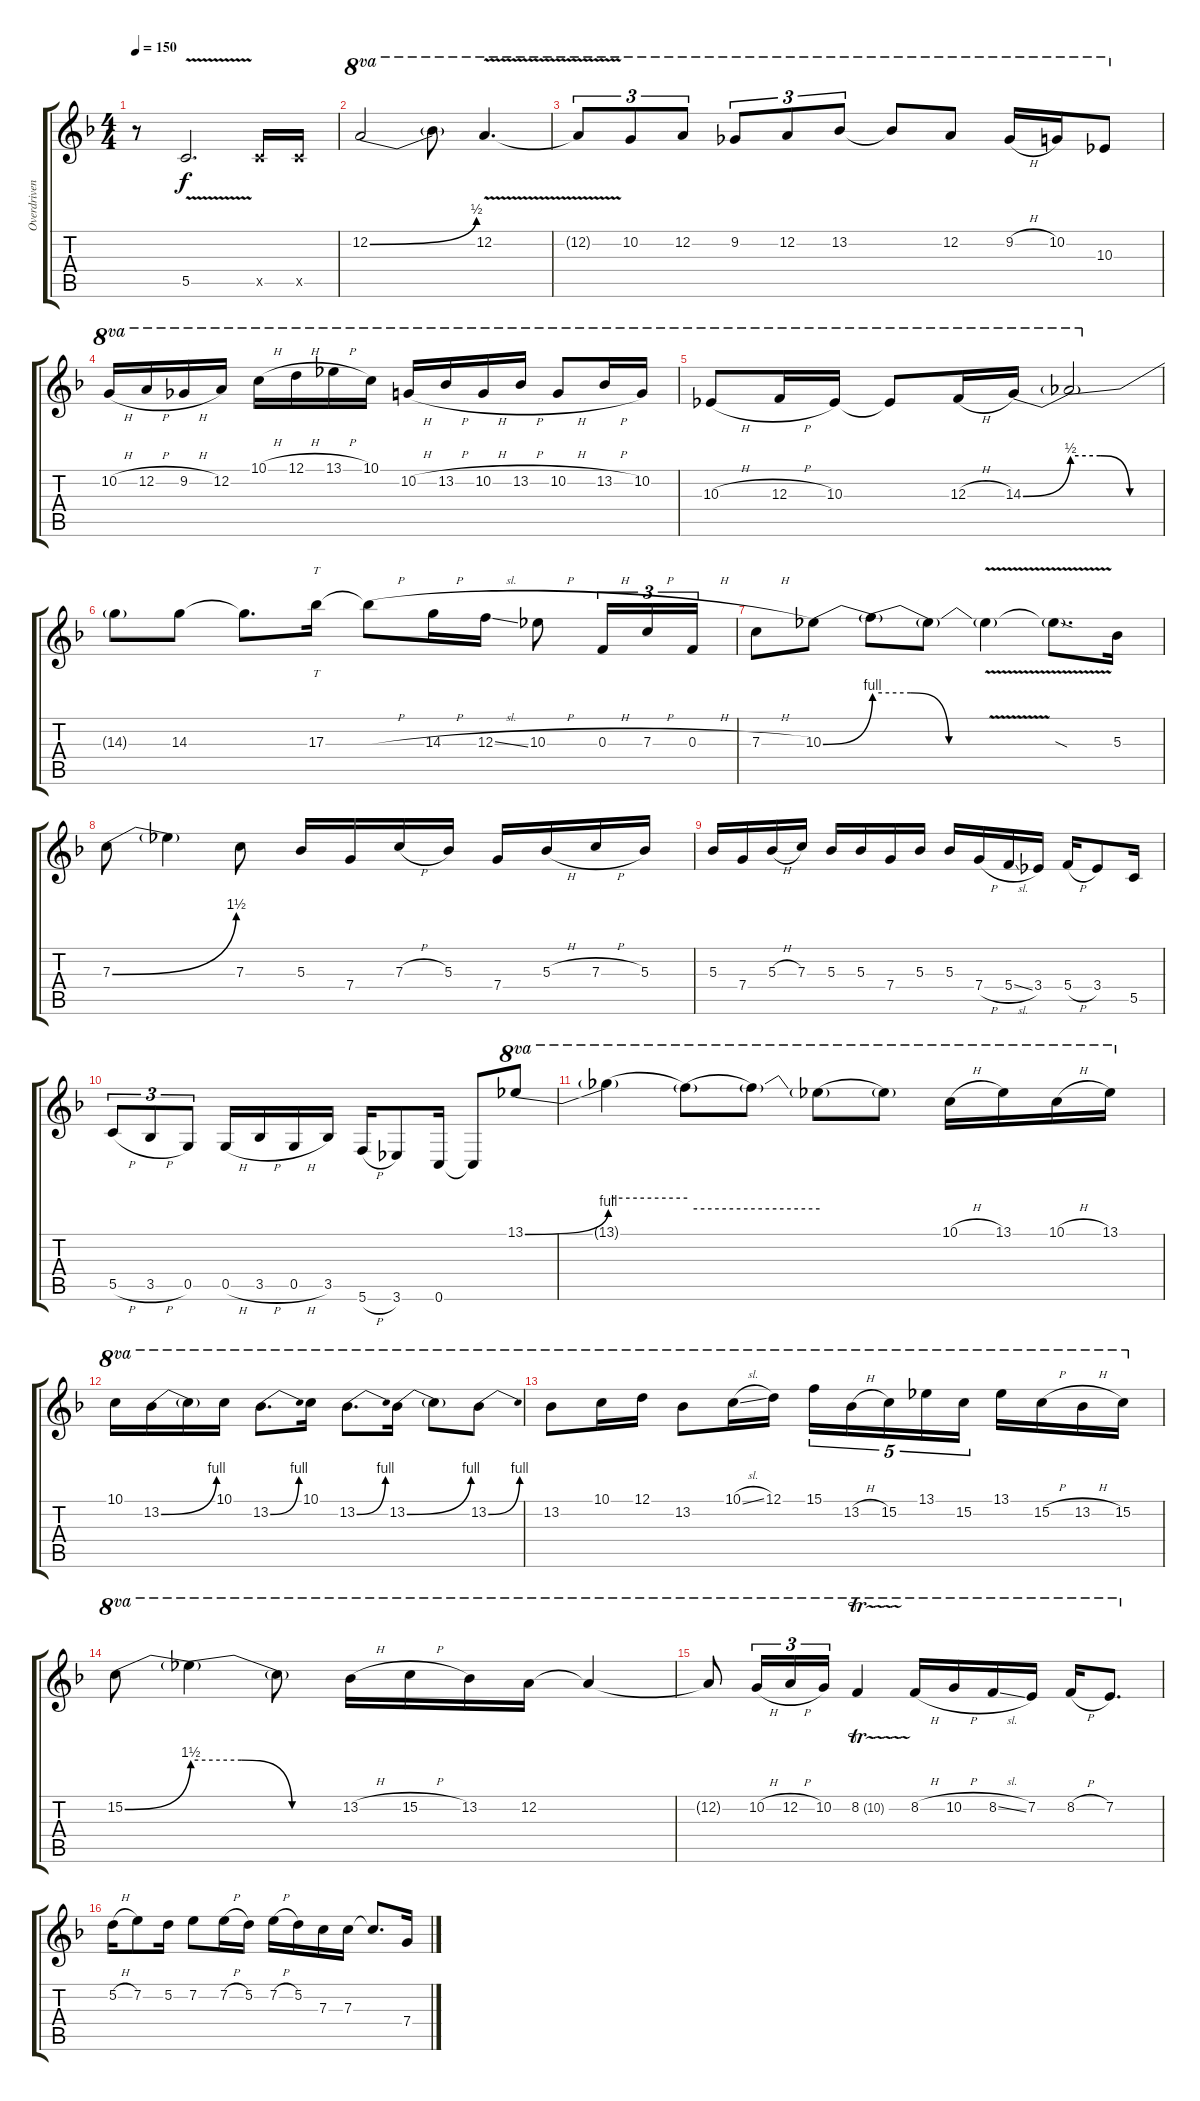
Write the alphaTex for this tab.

\track ("Overdriven" "Overdriven") {instrument overdrivenguitar}
\staff {score tabs}
\tuning (D4 A3 F3 C3 G2 C2) {hide}
\ts (4 4)
\tempo 150
\clef g2
\ks f
r.8{dy f} 5.5{v t}.2{d} 5.5{x}.16 5.5{x}.16 |
12.2{be (bend 0 0 60 2)}.2{ot 8va} 12.2{t}.8{ot 8va} 12.2{v}.4{d ot 8va} |
12.2{t}.8{tu (3 2) ot 8va} 10.2.8{tu (3 2) ot 8va} 12.2.8{tu (3 2) ot 8va} 9.2.8{tu (3 2) ot 8va} 12.2.8{tu (3 2) ot 8va} 13.2.8{tu (3 2) ot 8va} 13.2{t}.8{ot 8va} 12.2.8{ot 8va} 9.2{h}.16{ot 8va} 10.2.16{ot 8va} 10.3.8{ot 8va} |
10.2{h}.16{ot 8va} 12.2{h}.16{ot 8va} 9.2{h}.16{ot 8va} 12.2.16{ot 8va} 10.1{h}.16{ot 8va} 12.1{h}.16{ot 8va} 13.1{h}.16{ot 8va} 10.1.16{ot 8va} 10.2{h}.16{ot 8va} 13.2{h}.16{ot 8va} 10.2{h}.16{ot 8va} 13.2{h}.16{ot 8va} 10.2{h}.8{ot 8va} 13.2{h}.16{ot 8va} 10.2.16{ot 8va} |
10.3{h}.8{ot 8va} 12.3{h}.16{ot 8va} 10.3.16{ot 8va} 10.3{t}.8{ot 8va} 12.3{h}.16{ot 8va} 14.3{be (bend 0 0 60 2)}.16{ot 8va} 14.3{be (custom 0 2 20 2 40 0 60 0) t}.2{ot 8va} |
14.3{t}.8 14.3.8 14.3{t}.8{d} 17.3.16{tt} 17.3{h t}.8 14.3{h}.16 12.3{sl}.16 10.3{h}.8 0.3{h}.16{tu (3 2)} 7.3{h}.16{tu (3 2)} 0.3{h}.16{tu (3 2)} |
7.3{h}.8 10.3{be (bend 0 0 60 4)}.8 10.3{be (custom 0 4 20 4 40 0 60 0) t}.8 10.3{t}.8 10.3{v t}.4 10.3{sod t}.8{d} 5.3.16 |
7.3{be (bend 0 0 60 6)}.8 7.3{t}.4 7.3.8 5.3.16 7.4.16 7.3{h}.16 5.3.16 7.4.16 5.3{h}.16 7.3{h}.16 5.3.16 |
5.3.16 7.4.16 5.3{h}.16 7.3.16 5.3.16 5.3.16 7.4.16 5.3.16 5.3.16 7.4{h}.16 5.4{sl}.16 3.4.16 5.4{h}.16 3.4.8 5.5.16 |
5.5{h}.8{tu (3 2)} 3.5{h}.8{tu (3 2)} 0.5.8{tu (3 2)} 0.5{h}.16 3.5{h}.16 0.5{h}.16 3.5.16 5.6{h}.16 3.6.8 0.6.16 0.6{t}.8 13.1{be (bend 0 0 60 4)}.8{ot 8va} |
13.1{be (hold 0 6 60 6) t}.4{ot 8va} 13.1{be (hold 0 4 60 4) t}.8{ot 8va} 13.1{t}.8{ot 8va} 13.1{be (hold 40 0 60 0) t}.8{ot 8va} 13.1{t}.8{ot 8va} 10.1{h}.16{ot 8va} 13.1.16{ot 8va} 10.1{h}.16{ot 8va} 13.1.16{ot 8va} |
10.1.16{ot 8va} 13.2{be (bend 0 0 60 4)}.16{ot 8va} 13.2{t}.16{ot 8va} 10.1.16{ot 8va} 13.2{be (bend 0 0 60 4)}.8{d ot 8va} 10.1.16{ot 8va} 13.2{be (bend 0 0 60 4)}.8{d ot 8va} 13.2{be (bend 0 0 60 4)}.16{ot 8va} 13.2{t}.8{ot 8va} 13.2{be (bend 0 0 60 4)}.8{ot 8va} |
13.2.8{ot 8va} 10.1.16{ot 8va} 12.1.16{ot 8va} 13.2.8{ot 8va} 10.1{sl}.16{ot 8va} 12.1.16{ot 8va} 15.1.16{tu (5 4) ot 8va} 13.2{h}.16{tu (5 4) ot 8va} 15.2.16{tu (5 4) ot 8va} 13.1.16{tu (5 4) ot 8va} 15.2.16{tu (5 4) ot 8va} 13.1.16{ot 8va} 15.2{h}.16{ot 8va} 13.2{h}.16{ot 8va} 15.2.16{ot 8va} |
15.2{be (bend 0 0 60 6)}.8{ot 8va} 15.2{be (custom 0 6 20 6 40 0 60 0) t}.4{ot 8va} 15.2{t}.8{ot 8va} 13.2{h}.16{ot 8va} 15.2{h}.16{ot 8va} 13.2.16{ot 8va} 12.2.16{ot 8va} 12.2{t}.4{ot 8va} |
12.2{t}.8{ot 8va} 10.2{h}.16{tu (3 2) ot 8va} 12.2{h}.16{tu (3 2) ot 8va} 10.2.16{tu (3 2) ot 8va} 8.2{tr (10 32)}.4{ot 8va} 8.2{h}.16{ot 8va} 10.2{h}.16{ot 8va} 8.2{sl}.16{ot 8va} 7.2.16{ot 8va} 8.2{h}.16{ot 8va} 7.2.8{d ot 8va} |
5.2{h}.16 7.2.8 5.2.16 7.2.8 7.2{h}.16 5.2.16 7.2{h}.16 5.2.16 7.3.16 7.3.16 7.3{t}.8{d} 7.4.16
